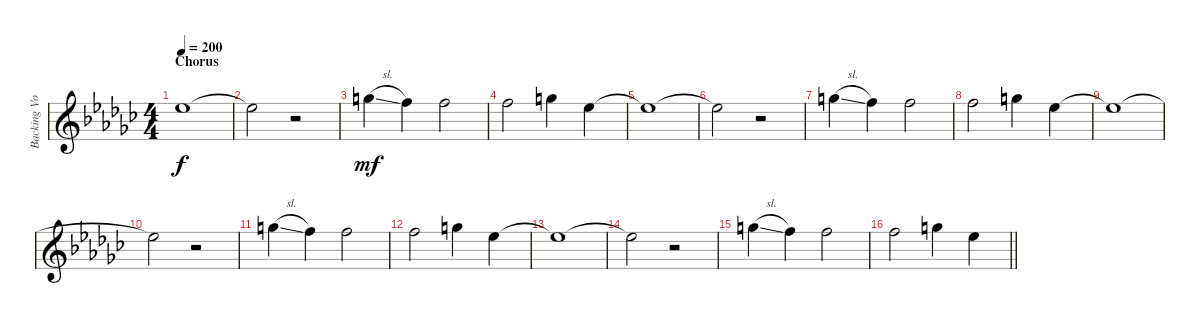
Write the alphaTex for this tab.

\track ("Backing Vocals" "Backing Vo") {instrument distortionguitar}
\staff {score}
\tuning (Eb4 Bb3 Gb3 Db3 Ab2 Eb2) {hide}
\ts (4 4)
\section ("" "Chorus")
\tempo 200
\clef g2
\ks ebminor
0.1{t}.1{dy f} |
0.1{t}.2 r.2 |
4.1{sl}.4{dy mf} 2.1.4 2.1.2 |
2.1.2 4.1.4 0.1.4 |
0.1{t}.1 |
0.1{t}.2 r.2 |
4.1{sl}.4 2.1.4 2.1.2 |
2.1.2 4.1.4 0.1.4 |
0.1{t}.1 |
0.1{t}.2 r.2 |
4.1{sl}.4 2.1.4 2.1.2 |
2.1.2 4.1.4 0.1.4 |
0.1{t}.1 |
0.1{t}.2 r.2 |
4.1{sl}.4 2.1.4 2.1.2 |
\barLineRight lightlight
2.1.2 4.1.4 0.1.4
